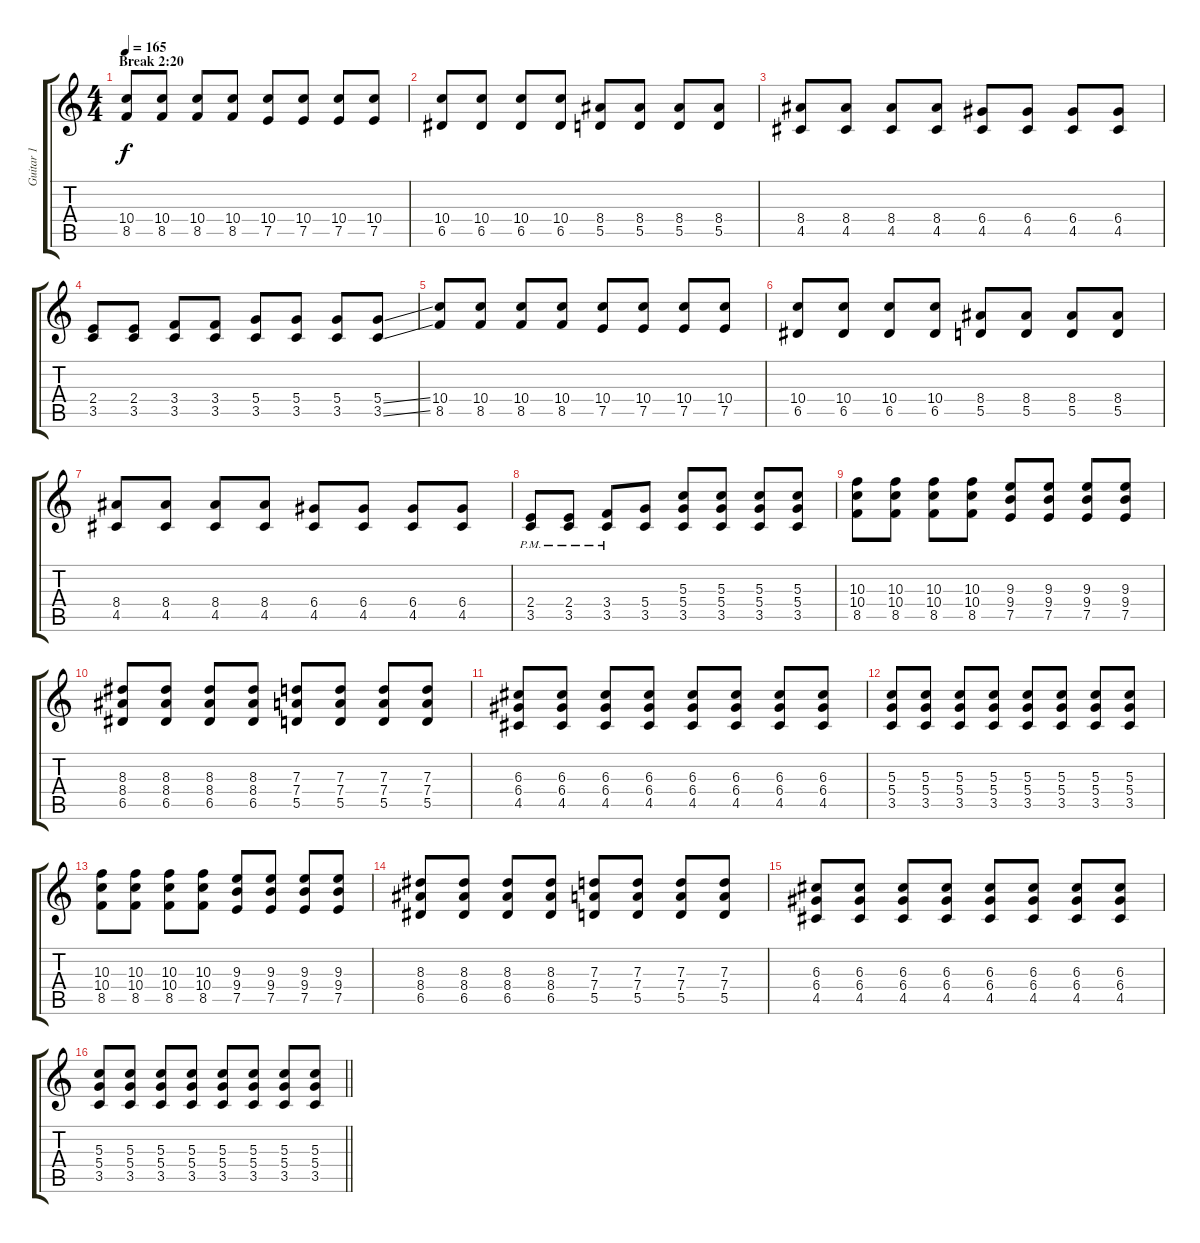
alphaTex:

\track ("Guitar 1" "Guitar 1") {instrument distortionguitar}
\staff {score tabs}
\tuning (E4 B3 G3 D3 A2 E2) {hide}
\ts (4 4)
\section ("" "Break 2:20")
\tempo 165
\clef g2
\ks c
(10.4 8.5).8{dy f instrument electricguitarclean} (10.4 8.5).8 (10.4 8.5).8 (10.4 8.5).8 (10.4 7.5).8 (10.4 7.5).8 (10.4 7.5).8 (10.4 7.5).8 |
(10.4 6.5).8 (10.4 6.5).8 (10.4 6.5).8 (10.4 6.5).8 (8.4 5.5).8 (8.4 5.5).8 (8.4 5.5).8 (8.4 5.5).8 |
(8.4 4.5).8 (8.4 4.5).8 (8.4 4.5).8 (8.4 4.5).8 (6.4 4.5).8 (6.4 4.5).8 (6.4 4.5).8 (6.4 4.5).8 |
(2.4 3.5).8 (2.4 3.5).8 (3.4 3.5).8 (3.4 3.5).8 (5.4 3.5).8 (5.4 3.5).8 (5.4 3.5).8 (5.4{ss} 3.5{ss}).8 |
(10.4 8.5).8 (10.4 8.5).8 (10.4 8.5).8 (10.4 8.5).8 (10.4 7.5).8 (10.4 7.5).8 (10.4 7.5).8 (10.4 7.5).8 |
(10.4 6.5).8 (10.4 6.5).8 (10.4 6.5).8 (10.4 6.5).8 (8.4 5.5).8 (8.4 5.5).8 (8.4 5.5).8 (8.4 5.5).8 |
(8.4 4.5).8 (8.4 4.5).8 (8.4 4.5).8 (8.4 4.5).8 (6.4 4.5).8 (6.4 4.5).8 (6.4 4.5).8 (6.4 4.5).8 |
(2.4{pm} 3.5).8{instrument distortionguitar} (2.4{pm} 3.5).8 (3.4{pm} 3.5).8 (5.4 3.5).8 (5.3 5.4 3.5).8 (5.3 5.4 3.5).8 (5.3 5.4 3.5).8 (5.3 5.4 3.5).8 |
(10.3 10.4 8.5).8 (10.3 10.4 8.5).8 (10.3 10.4 8.5).8 (10.3 10.4 8.5).8 (9.3 9.4 7.5).8 (9.3 9.4 7.5).8 (9.3 9.4 7.5).8 (9.3 9.4 7.5).8 |
(8.3 8.4 6.5).8 (8.3 8.4 6.5).8 (8.3 8.4 6.5).8 (8.3 8.4 6.5).8 (7.3 7.4 5.5).8 (7.3 7.4 5.5).8 (7.3 7.4 5.5).8 (7.3 7.4 5.5).8 |
(6.3 6.4 4.5).8 (6.3 6.4 4.5).8 (6.3 6.4 4.5).8 (6.3 6.4 4.5).8 (6.3 6.4 4.5).8 (6.3 6.4 4.5).8 (6.3 6.4 4.5).8 (6.3 6.4 4.5).8 |
(5.3 5.4 3.5).8 (5.3 5.4 3.5).8 (5.3 5.4 3.5).8 (5.3 5.4 3.5).8 (5.3 5.4 3.5).8 (5.3 5.4 3.5).8 (5.3 5.4 3.5).8 (5.3 5.4 3.5).8 |
(10.3 10.4 8.5).8 (10.3 10.4 8.5).8 (10.3 10.4 8.5).8 (10.3 10.4 8.5).8 (9.3 9.4 7.5).8 (9.3 9.4 7.5).8 (9.3 9.4 7.5).8 (9.3 9.4 7.5).8 |
(8.3 8.4 6.5).8 (8.3 8.4 6.5).8 (8.3 8.4 6.5).8 (8.3 8.4 6.5).8 (7.3 7.4 5.5).8 (7.3 7.4 5.5).8 (7.3 7.4 5.5).8 (7.3 7.4 5.5).8 |
(6.3 6.4 4.5).8 (6.3 6.4 4.5).8 (6.3 6.4 4.5).8 (6.3 6.4 4.5).8 (6.3 6.4 4.5).8 (6.3 6.4 4.5).8 (6.3 6.4 4.5).8 (6.3 6.4 4.5).8 |
\barLineRight lightlight
(5.3 5.4 3.5).8 (5.3 5.4 3.5).8 (5.3 5.4 3.5).8 (5.3 5.4 3.5).8 (5.3 5.4 3.5).8 (5.3 5.4 3.5).8 (5.3 5.4 3.5).8 (5.3 5.4 3.5).8
